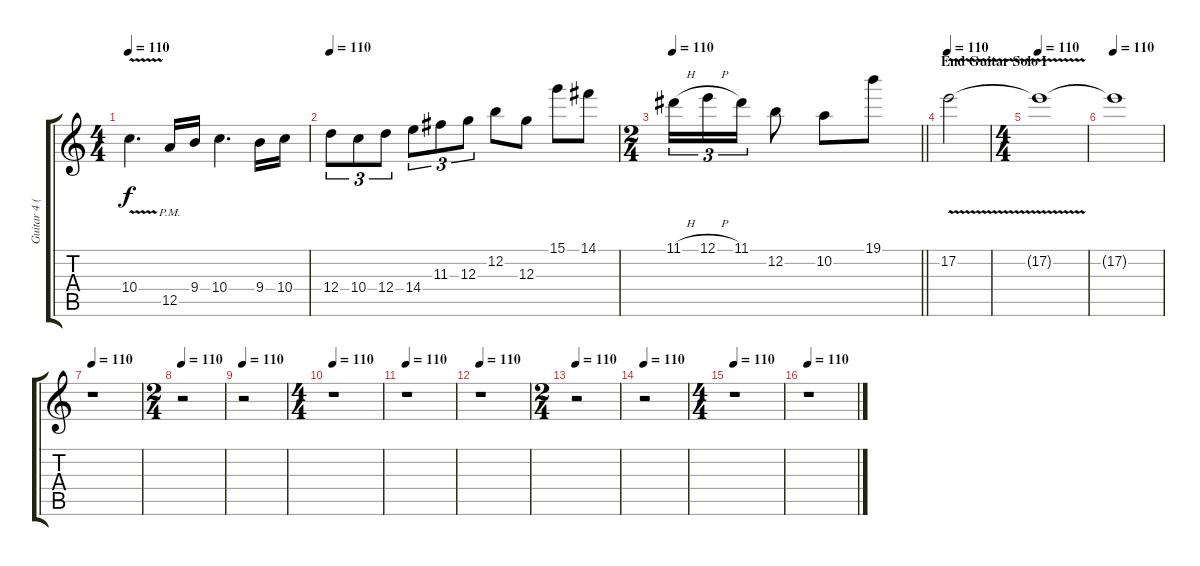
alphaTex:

\track ("Guitar 4 (solo)" "Guitar 4 (") {instrument distortionguitar}
\staff {score tabs}
\tuning (E4 B3 G3 D3 A2 E2) {hide}
\ts (4 4)
\tempo 110
\clef g2
\ks c
10.4{v}.4{d dy f} 12.5{pm}.16 9.4.16 10.4.4{d} 9.4.16 10.4.16 |
\tempo 110
12.4.8{tu (3 2)} 10.4.8{tu (3 2)} 12.4.8{tu (3 2)} 14.4.8{tu (3 2)} 11.3.8{tu (3 2)} 12.3.8{tu (3 2)} 12.2.8 12.3.8 15.1.8 14.1.8 |
\ts (2 4)
\tempo 110
\barLineRight lightlight
11.1{h}.16{tu (3 2)} 12.1{h}.16{tu (3 2)} 11.1.16{tu (3 2)} 12.2.8 10.2.8 19.1.8 |
\section ("" "End Guitar Solo I")
\tempo 110
17.2{v}.2{volume 6} |
\ts (4 4)
\tempo 110
17.2{t}.1 |
\tempo 110
17.2{t}.1 |
\tempo 110
r.1 |
\ts (2 4)
\tempo 110
r.2 |
\tempo 110
r.2 |
\ts (4 4)
\tempo 110
r.1 |
\tempo 110
r.1 |
\tempo 110
r.1 |
\ts (2 4)
\tempo 110
r.2 |
\tempo 110
r.2 |
\ts (4 4)
\tempo 110
r.1 |
\tempo 110
r.1
